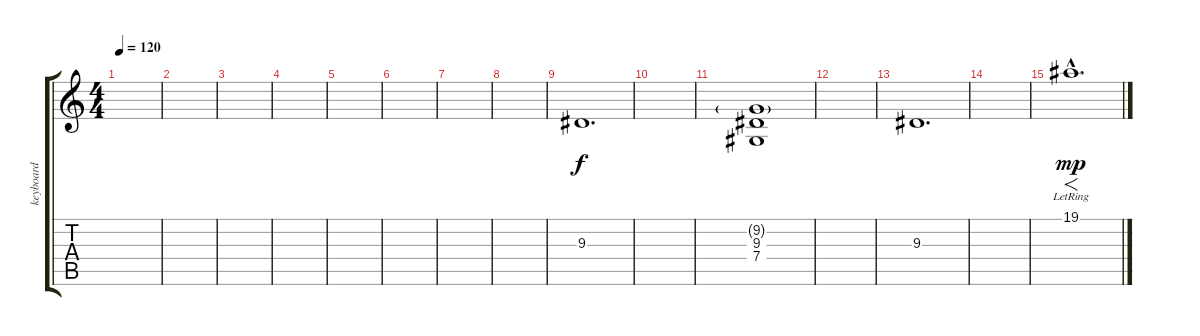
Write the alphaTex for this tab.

\track ("keyboard" "keyboard") {instrument fx6goblins}
\staff {score tabs}
\tuning (Eb4 Bb3 Gb3 Db3 Ab2 Eb2) {hide}
\ts (4 4)
\tempo 120
\clef g2
\ks c
|
|
|
|
|
|
|
|
9.3.1{d} |
|
(9.2{g} 9.3 7.4).1 |
|
9.3.1{d} |
|
19.1{hac lr}.1{f d dy mp}
